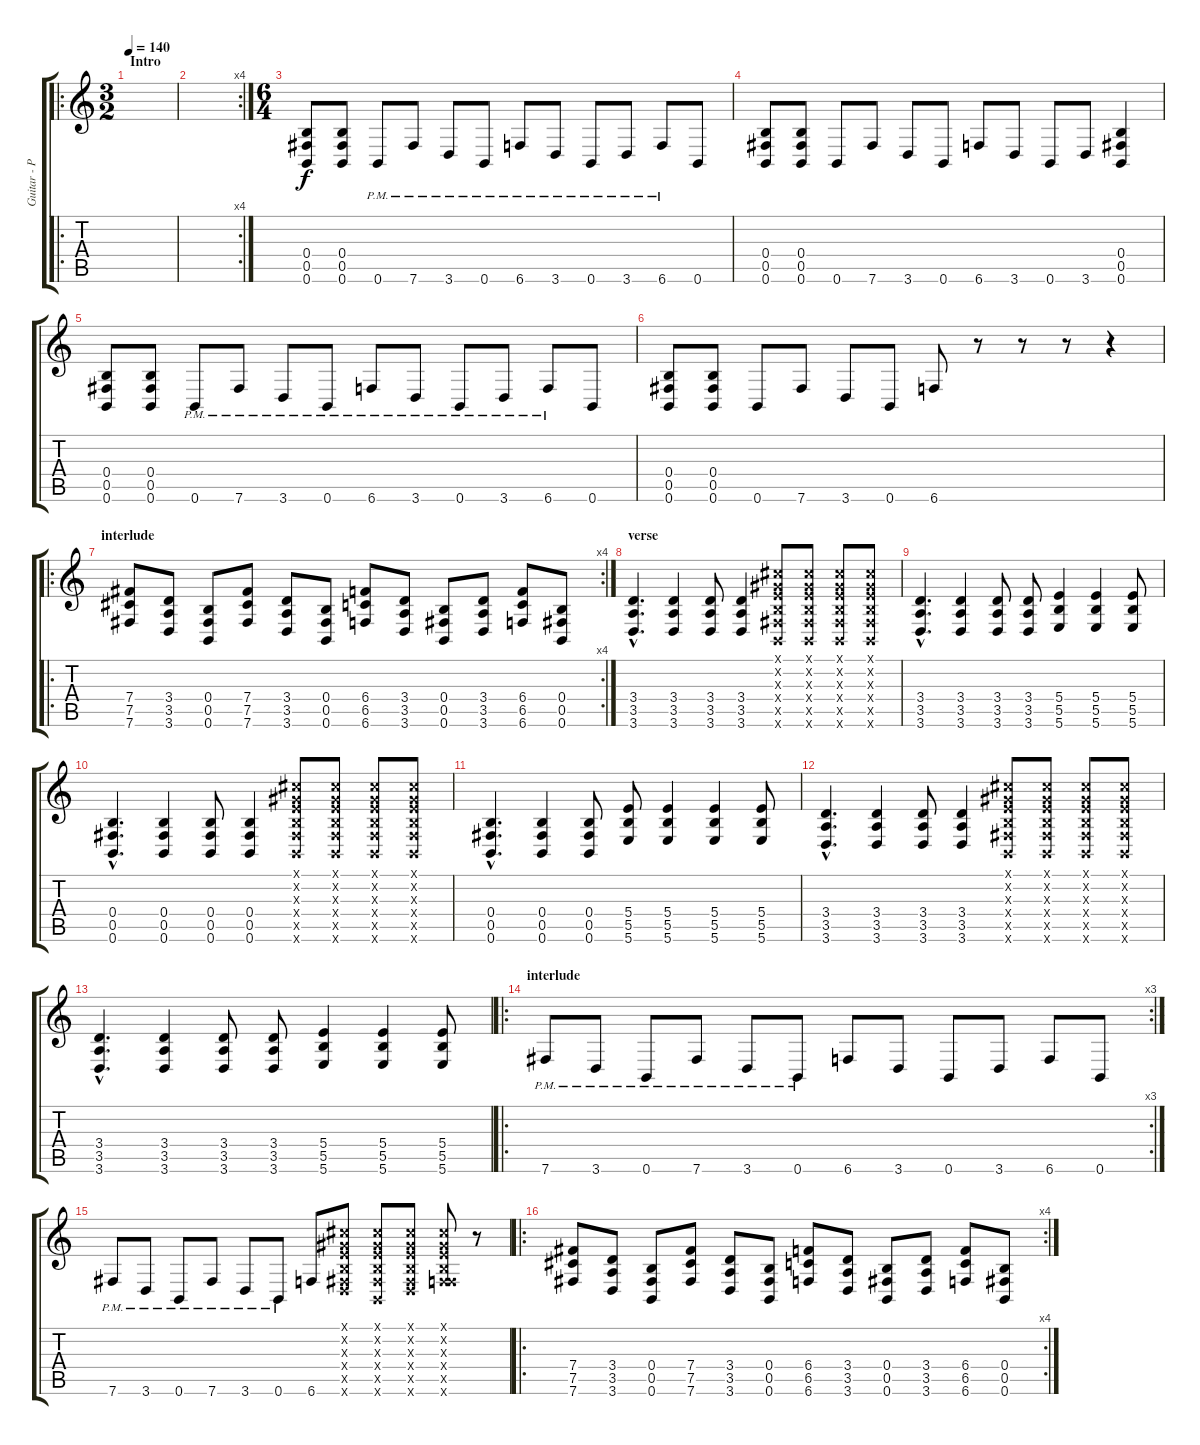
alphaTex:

\track ("Guitar - Pete" "Guitar - P") {instrument overdrivenguitar}
\staff {score tabs}
\tuning (Db4 Ab3 E3 B2 Gb2 B1) {hide}
\ro
\ts (3 2)
\section ("" "Intro")
\tempo 140
\clef g2
\ks c
|
\rc 4
|
\ts (6 4)
(0.4 0.5 0.6).8 (0.4 0.5 0.6).8 0.6{pm}.8 7.6{pm}.8 3.6{pm}.8 0.6{pm}.8 6.6{pm}.8 3.6{pm}.8 0.6{pm}.8 3.6{pm}.8 6.6{pm}.8 0.6.8 |
(0.4 0.5 0.6).8 (0.4 0.5 0.6).8 0.6.8 7.6.8 3.6.8 0.6.8 6.6.8 3.6.8 0.6.8 3.6.8 (0.4 0.5 0.6).4 |
(0.4 0.5 0.6).8 (0.4 0.5 0.6).8 0.6{pm}.8 7.6{pm}.8 3.6{pm}.8 0.6{pm}.8 6.6{pm}.8 3.6{pm}.8 0.6{pm}.8 3.6{pm}.8 6.6{pm}.8 0.6.8 |
(0.4 0.5 0.6).8 (0.4 0.5 0.6).8 0.6.8 7.6.8 3.6.8 0.6.8 6.6.8 r.8 r.8 r.8 r.4 |
\ro
\rc 4
\section ("" "interlude")
(7.4 7.5 7.6).8 (3.4 3.5 3.6).8 (0.4 0.5 0.6).8 (7.4 7.5 7.6).8 (3.4 3.5 3.6).8 (0.4 0.5 0.6).8 (6.4 6.5 6.6).8 (3.4 3.5 3.6).8 (0.4 0.5 0.6).8 (3.4 3.5 3.6).8 (6.4 6.5 6.6).8 (0.4 0.5 0.6).8 |
\section ("" "verse")
(3.4{hac} 3.5{hac} 3.6{hac}).4{d} (3.4 3.5 3.6).4 (3.4 3.5 3.6).8 (3.4 3.5 3.6).4 (0.1{x} 0.2{x} 0.3{x} 0.4{x} 0.5{x} 0.6{x}).8 (0.1{x} 0.2{x} 0.3{x} 0.4{x} 0.5{x} 0.6{x}).8 (0.1{x} 0.2{x} 0.3{x} 0.4{x} 0.5{x} 0.6{x}).8 (0.1{x} 0.2{x} 0.3{x} 0.4{x} 0.5{x} 0.6{x}).8 |
(3.4{hac} 3.5{hac} 3.6{hac}).4{d} (3.4 3.5 3.6).4 (3.4 3.5 3.6).8 (3.4 3.5 3.6).8 (5.4 5.5 5.6).4 (5.4 5.5 5.6).4 (5.4 5.5 5.6).8 |
(0.4{hac} 0.5{hac} 0.6{hac}).4{d} (0.4 0.5 0.6).4 (0.4 0.5 0.6).8 (0.4 0.5 0.6).4 (0.1{x} 0.2{x} 0.3{x} 0.4{x} 0.5{x} 0.6{x}).8 (0.1{x} 0.2{x} 0.3{x} 0.4{x} 0.5{x} 0.6{x}).8 (0.1{x} 0.2{x} 0.3{x} 0.4{x} 0.5{x} 0.6{x}).8 (0.1{x} 0.2{x} 0.3{x} 0.4{x} 0.5{x} 0.6{x}).8 |
(0.4{hac} 0.5{hac} 0.6{hac}).4{d} (0.4 0.5 0.6).4 (0.4 0.5 0.6).8 (5.4 5.5 5.6).8 (5.4 5.5 5.6).4 (5.4 5.5 5.6).4 (5.4 5.5 5.6).8 |
(3.4{hac} 3.5{hac} 3.6{hac}).4{d} (3.4 3.5 3.6).4 (3.4 3.5 3.6).8 (3.4 3.5 3.6).4 (0.1{x} 0.2{x} 0.3{x} 0.4{x} 0.5{x} 0.6{x}).8 (0.1{x} 0.2{x} 0.3{x} 0.4{x} 0.5{x} 0.6{x}).8 (0.1{x} 0.2{x} 0.3{x} 0.4{x} 0.5{x} 0.6{x}).8 (0.1{x} 0.2{x} 0.3{x} 0.4{x} 0.5{x} 0.6{x}).8 |
(3.4{hac} 3.5{hac} 3.6{hac}).4{d} (3.4 3.5 3.6).4 (3.4 3.5 3.6).8 (3.4 3.5 3.6).8 (5.4 5.5 5.6).4 (5.4 5.5 5.6).4 (5.4 5.5 5.6).8 |
\ro
\rc 3
\section ("" "interlude")
7.6{pm}.8 3.6{pm}.8 0.6{pm}.8 7.6{pm}.8 3.6{pm}.8 0.6{pm}.8 6.6.8 3.6.8 0.6.8 3.6.8 6.6.8 0.6.8 |
7.6{pm}.8 3.6{pm}.8 0.6{pm}.8 7.6{pm}.8 3.6{pm}.8 0.6{pm}.8 6.6.8 (0.1{x} 0.2{x} 0.3{x} 0.4{x} 0.5{x} 3.6{x}).8 (0.1{x} 0.2{x} 0.3{x} 0.4{x} 0.5{x} 0.6{x}).8 (0.1{x} 0.2{x} 0.3{x} 0.4{x} 0.5{x} 3.6{x}).8 (0.1{x} 0.2{x} 0.3{x} 0.4{x} 0.5{x} 6.6{x}).8 r.8 |
\ro
\rc 4
(7.4 7.5 7.6).8 (3.4 3.5 3.6).8 (0.4 0.5 0.6).8 (7.4 7.5 7.6).8 (3.4 3.5 3.6).8 (0.4 0.5 0.6).8 (6.4 6.5 6.6).8 (3.4 3.5 3.6).8 (0.4 0.5 0.6).8 (3.4 3.5 3.6).8 (6.4 6.5 6.6).8 (0.4 0.5 0.6).8
